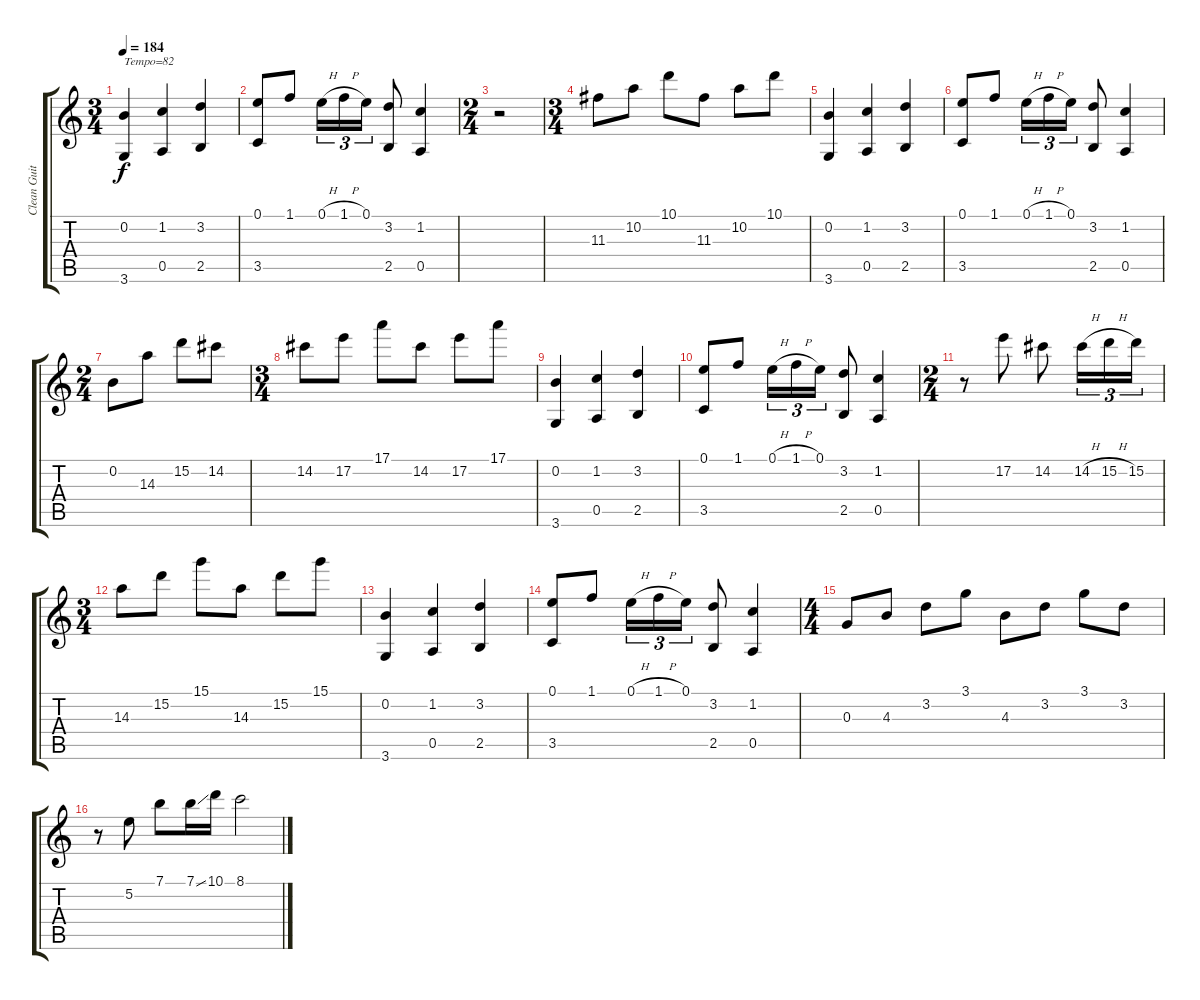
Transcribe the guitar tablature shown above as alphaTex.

\track ("Clean Guitar 2 (Intro)" "Clean Guit") {instrument electricguitarclean}
\staff {score tabs}
\tuning (E4 B3 G3 D3 A2 E2) {hide}
\ts (3 4)
\tempo 184
\tempo 100
\tempo 184
\clef g2
\ks c
(0.2 3.6).4{txt "Tempo=82" dy f instrument electricguitarclean} (1.2 0.5).4 (3.2 2.5).4 |
(0.1 3.5).8 1.1.8 0.1{h}.16{tu (3 2)} 1.1{h}.16{tu (3 2)} 0.1.16{tu (3 2)} (3.2 2.5).8 (1.2 0.5).4 |
\ts (2 4)
r.2 |
\ts (3 4)
11.3.8 10.2.8 10.1.8 11.3.8 10.2.8 10.1.8 |
(0.2 3.6).4 (1.2 0.5).4 (3.2 2.5).4 |
(0.1 3.5).8 1.1.8 0.1{h}.16{tu (3 2)} 1.1{h}.16{tu (3 2)} 0.1.16{tu (3 2)} (3.2 2.5).8 (1.2 0.5).4 |
\ts (2 4)
0.2.8 14.3.8 15.2.8 14.2.8 |
\ts (3 4)
14.2.8 17.2.8 17.1.8 14.2.8 17.2.8 17.1.8 |
(0.2 3.6).4 (1.2 0.5).4 (3.2 2.5).4 |
(0.1 3.5).8 1.1.8 0.1{h}.16{tu (3 2)} 1.1{h}.16{tu (3 2)} 0.1.16{tu (3 2)} (3.2 2.5).8 (1.2 0.5).4 |
\ts (2 4)
r.8 17.2.8 14.2.8 14.2{h}.16{tu (3 2)} 15.2{h}.16{tu (3 2)} 15.2.16{tu (3 2)} |
\ts (3 4)
14.3.8 15.2.8 15.1.8 14.3.8 15.2.8 15.1.8 |
(0.2 3.6).4 (1.2 0.5).4 (3.2 2.5).4 |
(0.1 3.5).8 1.1.8 0.1{h}.16{tu (3 2)} 1.1{h}.16{tu (3 2)} 0.1.16{tu (3 2)} (3.2 2.5).8 (1.2 0.5).4 |
\ts (4 4)
0.3.8 4.3.8 3.2.8 3.1.8 4.3.8 3.2.8 3.1.8 3.2.8 |
r.8 5.2.8 7.1.8 7.1{ss}.16 10.1.16 8.1.2
